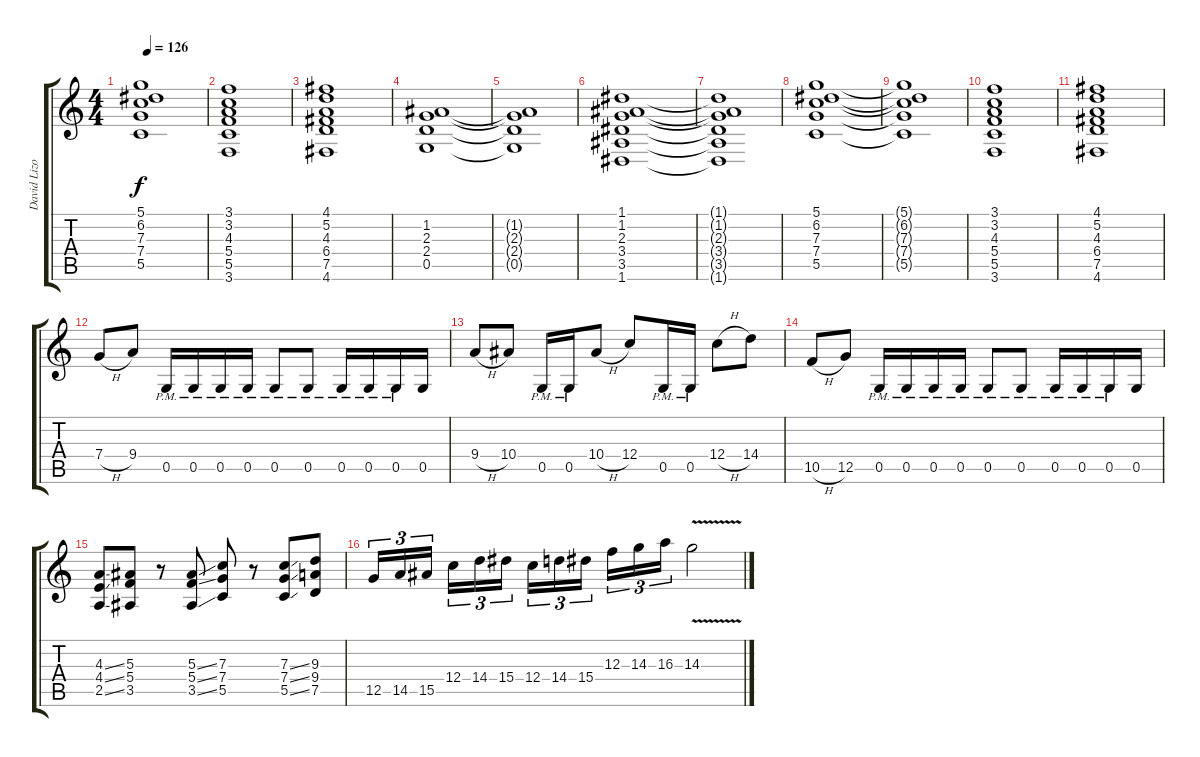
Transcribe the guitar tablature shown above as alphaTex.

\track ("David Lizotte" "David Lizo") {instrument overdrivenguitar}
\staff {score tabs}
\tuning (D4 A3 F3 C3 G2 D2) {hide}
\ts (4 4)
\tempo 126
\clef g2
\ks c
(5.1{t} 6.2{t} 7.3{t} 7.4{t} 5.5{t}).1{dy f} |
(3.1 3.2 4.3 5.4 5.5 3.6).1 |
(4.1 5.2 4.3 6.4 7.5 4.6).1 |
(1.2 2.3 2.4 0.5).1 |
(1.2{t} 2.3{t} 2.4{t} 0.5{t}).1 |
(1.1 1.2 2.3 3.4 3.5 1.6).1 |
(1.1{t} 1.2{t} 2.3{t} 3.4{t} 3.5{t} 1.6{t}).1 |
(5.1 6.2 7.3 7.4 5.5).1 |
(5.1{t} 6.2{t} 7.3{t} 7.4{t} 5.5{t}).1 |
(3.1 3.2 4.3 5.4 5.5 3.6).1 |
(4.1 5.2 4.3 6.4 7.5 4.6).1 |
7.4{h}.8 9.4.8 0.5{pm}.16 0.5{pm}.16 0.5{pm}.16 0.5{pm}.16 0.5{pm}.8 0.5{pm}.8 0.5{pm}.16 0.5{pm}.16 0.5{pm}.16 0.5.16 |
9.4{h}.8 10.4.8 0.5{pm}.16 0.5{pm}.16 10.4{h}.8 12.4.8 0.5{pm}.16 0.5{pm}.16 12.4{h}.8 14.4.8 |
10.5{h}.8 12.5.8 0.5{pm}.16 0.5{pm}.16 0.5{pm}.16 0.5{pm}.16 0.5{pm}.8 0.5{pm}.8 0.5{pm}.16 0.5{pm}.16 0.5{pm}.16 0.5.16 |
(4.3{ss} 4.4{ss} 2.5{ss}).8 (5.3 5.4 3.5).8 r.8 (5.3{ss} 5.4{ss} 3.5{ss}).8 (7.3 7.4 5.5).8 r.8 (7.3{ss} 7.4{ss} 5.5{ss}).8 (9.3 9.4 7.5).8 |
12.5.16{tu (3 2)} 14.5.16{tu (3 2)} 15.5.16{tu (3 2) beam splitsecondary} 12.4.16{tu (3 2)} 14.4.16{tu (3 2)} 15.4.16{tu (3 2)} 12.4.16{tu (3 2)} 14.4.16{tu (3 2)} 15.4.16{tu (3 2) beam splitsecondary} 12.3.16{tu (3 2)} 14.3.16{tu (3 2)} 16.3.16{tu (3 2)} 14.3{v}.2
